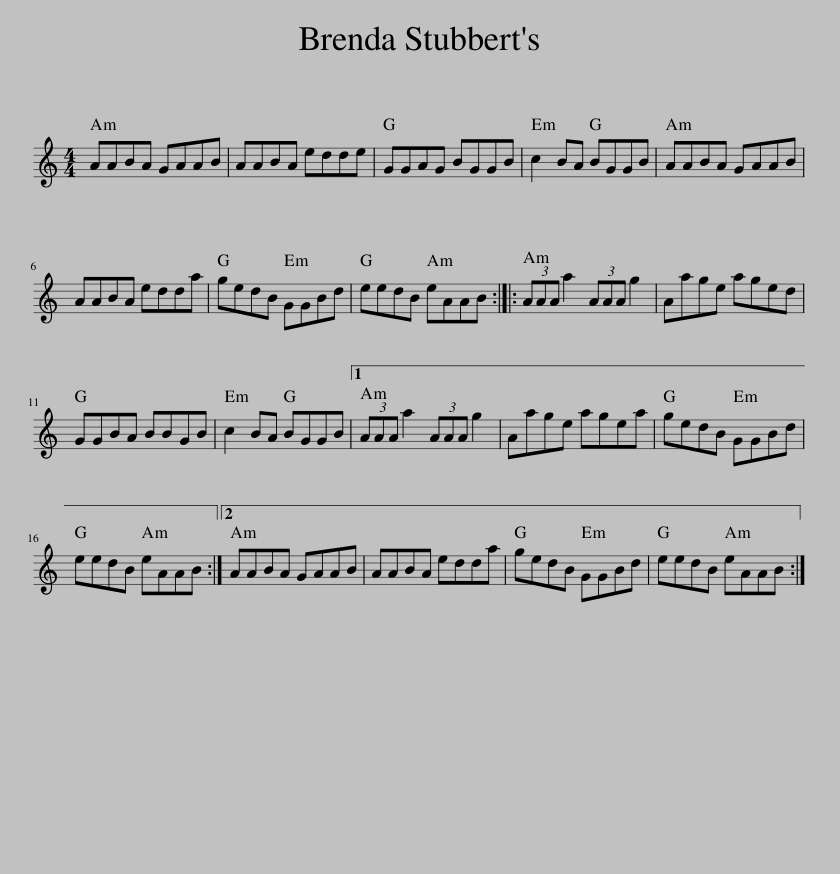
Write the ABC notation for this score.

X:1
L:1/8
M:4/4
I:linebreak $
K:C
V:1 treble
V:1
 AABA GAAB | AABA edde | GGAG BGGB | c2 BA BGGB | AABA GAAB |$ %5
 AABA edda | gedB GGBd | eedB eAAB :: (3AAA a2 (3AAA g2 | Aage aged |$ %10
 GGBA BBGB | c2 BA BGGB |1 (3AAA a2 (3AAA g2 | Aage agea | gedB GGBd |$ %15
 eedB eAAB :|2 AABA GAAB | AABA edda | gedB GGBd | eedB eAAB :| %20
